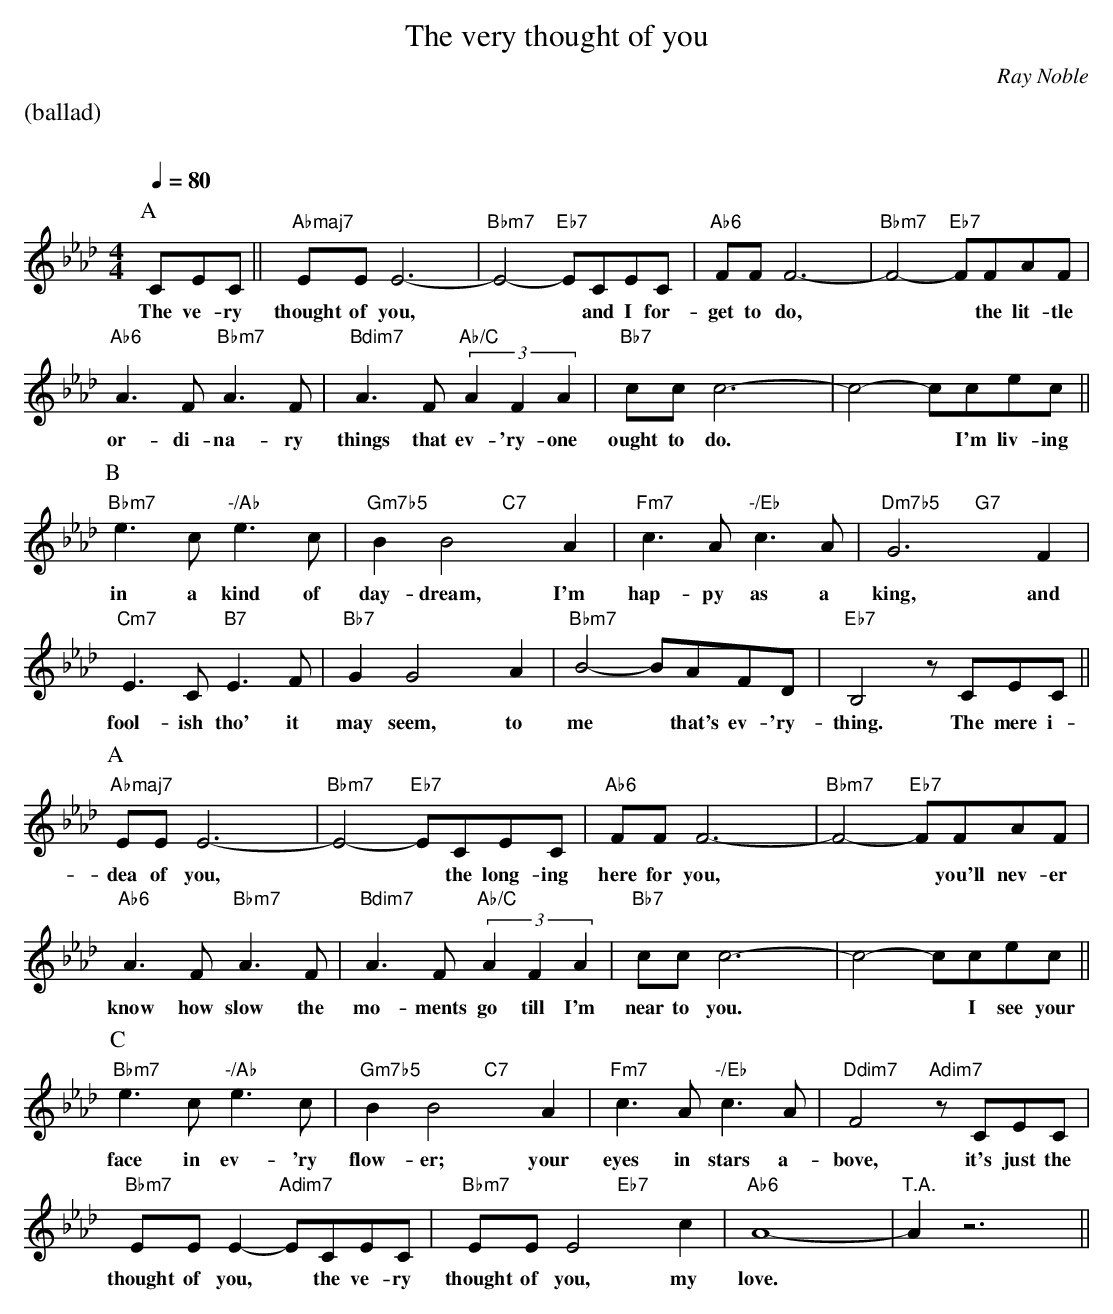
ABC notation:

X:1
T:The very thought of you
M:4/4
L:1/4
C:Ray Noble
Q:1/4=80
%%staves (chords melody)
K:Ab
%%text (ballad)
%%vskip 20
P:A
V:chords
x/x || "Abmaj7"x2 x2 | "Bbm7"x2 "Eb7"x2 | "Ab6"x2 x2 | "Bbm7"x2 "Eb7"x2 |
"Ab6"x2 "Bbm7"x2 | "Bdim7"x2 "Ab/C"x2 | "Bb7"x2 x2 | x2 x2 ||
V:melody
C/E/C/ || E/E/E3- | E2-E/C/E/C/ | F/F/F3- | F2-F/F/A/F/ |
w:The ve-ry thought of you,** and I for-get to do,** the lit-tle
A>FA>F | A>F (3AFA | c/c/c3- | c2-c/c/e/c/ ||
w:or-di-na-ry things that ev-'ry-one ought to do.** I'm liv-ing
P:B
V:chords
"Bbm7"x2 "-/Ab"x2 | "Gm7b5"x2 "C7"x2 | "Fm7"x2 "-/Eb"x2 | "Dm7b5"x2 "G7"x2 |
"Cm7"x2 "B7"x2 | "Bb7"x2 x2 | "Bbm7"x2 x2 | "Eb7"x2 x2 ||
V:melody
e>ce>c | BB2A | c>Ac>A | G3F |
w:in a kind of day-dream, I'm hap-py as a king, and
E>CE>F | GG2A | B2-B/A/F/D/ | B,2 z/C/E/C/ ||
w:fool-ish tho' it may seem, to me* that's ev-'ry-thing. The mere i-
P:A
V:chords
"Abmaj7"x2 x2 | "Bbm7"x2 "Eb7"x2 | "Ab6"x2 x2 | "Bbm7"x2 "Eb7"x2 |
"Ab6"x2 "Bbm7"x2 | "Bdim7"x2 "Ab/C"x2 | "Bb7"x2 x2 | x2 x2 ||
V:melody
E/E/E3- | E2-E/C/E/C/ | F/F/F3- | F2-F/F/A/F/ |
w:dea of you,** the long-ing here for you,** you'll nev-er
A>FA>F | A>F (3AFA | c/c/c3- | c2-c/c/e/c/ ||
w:know how slow the mo-ments go till I'm near to you.** I see your
P:C
V:chords
"Bbm7"x2 "-/Ab"x2 | "Gm7b5"x2 "C7"x2 | "Fm7"x2 "-/Eb"x2 | "Ddim7"x2 "Adim7"x2 |
"Bbm7"x2 "Adim7"x2 | "Bbm7"x2 "Eb7"x2 | "Ab6"x2 x2 | "T.A."x2 x2 ||
V:melody
e>ce>c | BB2A | c>Ac>A | F2z/C/E/C/ |
w:face in ev-'ry flow-er; your eyes in stars a-bove, it's just the
E/E/E-E/C/E/C/ | E/E/E2c | A4- | Az3 |]
w:thought of you,* the ve-ry thought of you, my love.*
